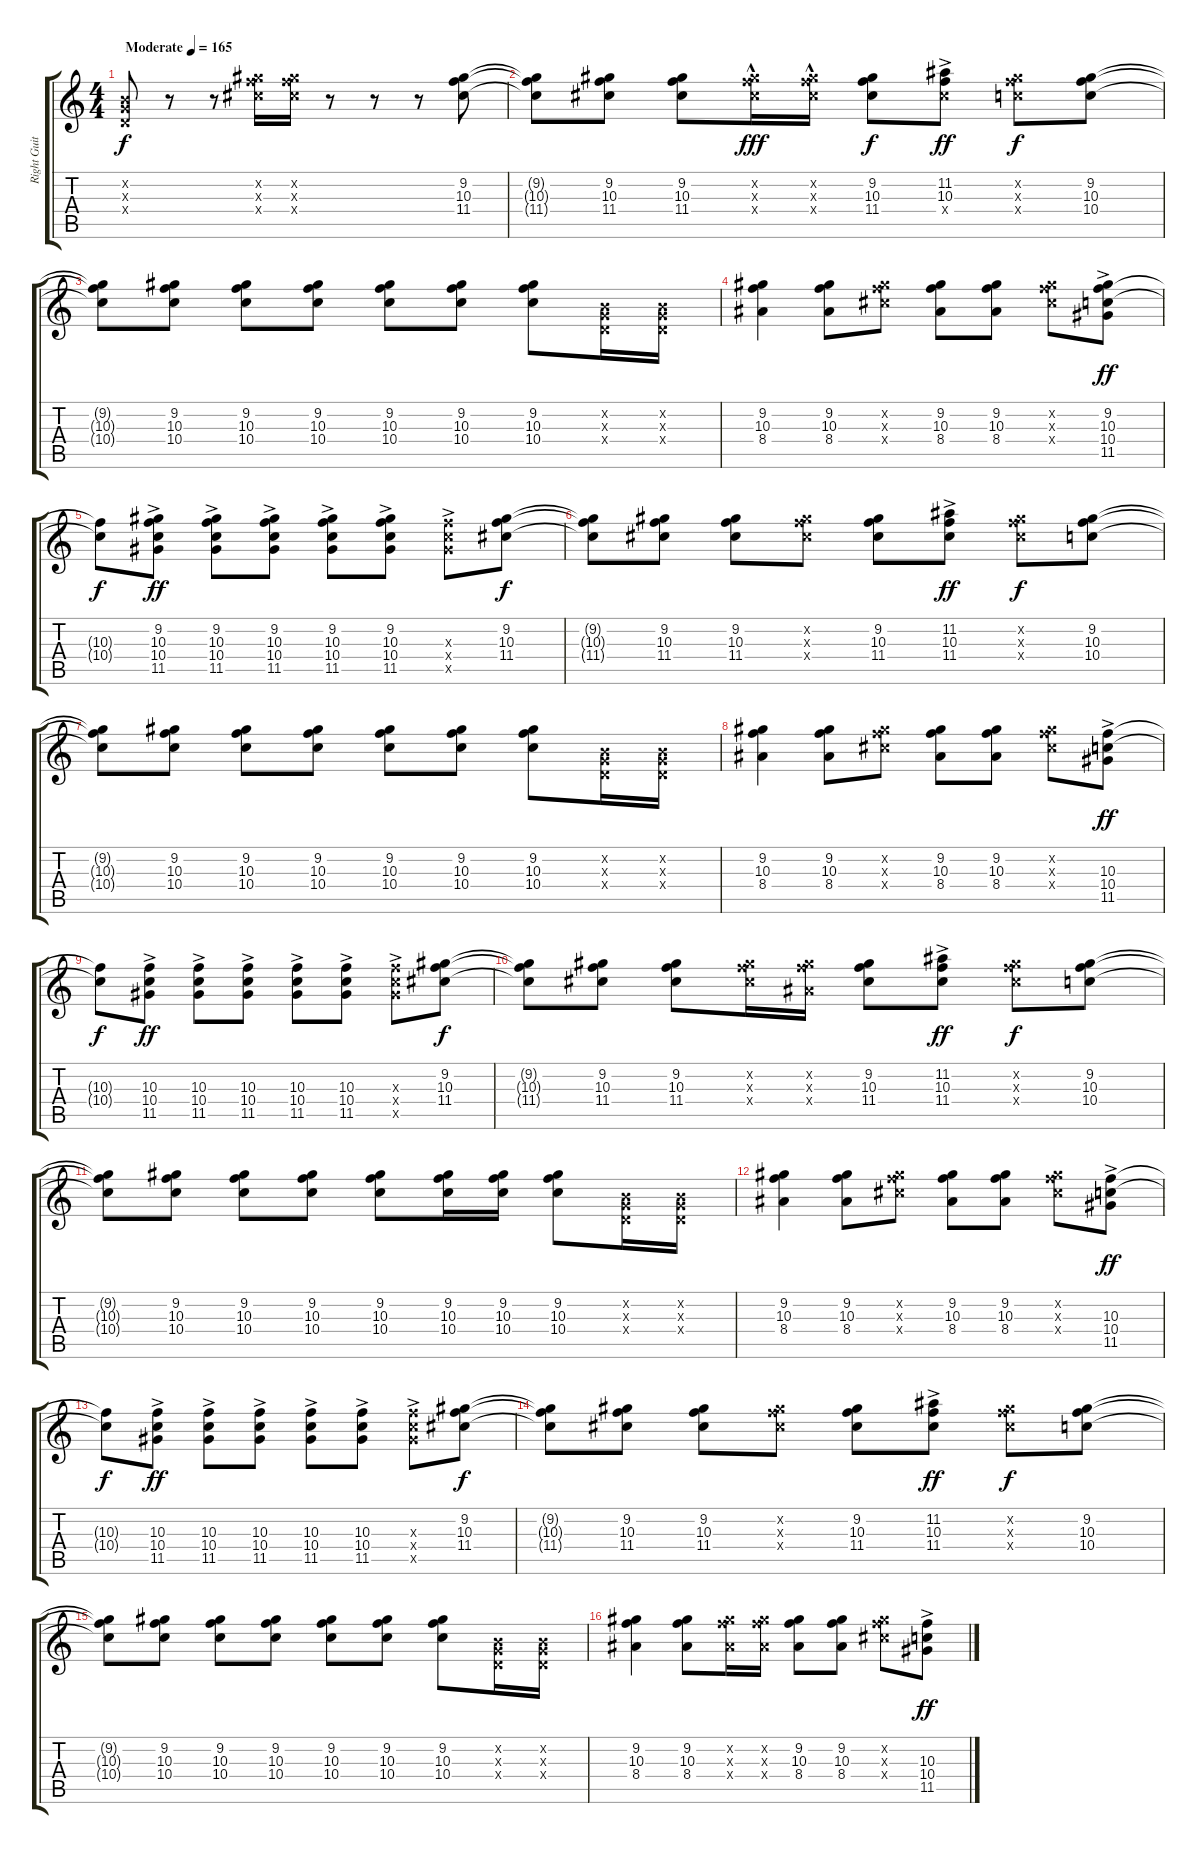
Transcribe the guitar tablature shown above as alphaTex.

\track ("Right Guitar" "Right Guit") {instrument overdrivenguitar}
\staff {score tabs}
\tuning (E4 B3 G3 D3 A2 E2) {hide}
\ts (4 4)
\tempo (165 "Moderate")
\clef g2
\ks c
(0.2{x} 0.3{x} 0.4{x}).8{dy f instrument overdrivenguitar} r.8 r.8 (9.2{x} 10.3{x} 11.4{x}).16 (9.2{x} 10.3{x} 11.4{x}).16 r.8 r.8 r.8 (9.2 10.3 11.4).8 |
(9.2{t} 10.3{t} 11.4{t}).8 (9.2 10.3 11.4).8 (9.2 10.3 11.4).8 (9.2{hac x} 10.3{hac x} 11.4{hac x}).16{dy fff} (9.2{hac x} 10.3{hac x} 11.4{hac x}).16 (9.2 10.3 11.4).8{dy f} (11.2{ac} 10.3 11.4{x}).8{dy ff} (9.2{x} 10.3{x} 10.4{x}).8{dy f} (9.2 10.3 10.4).8 |
(9.2{t} 10.3{t} 10.4{t}).8 (9.2 10.3 10.4).8 (9.2 10.3 10.4).8 (9.2 10.3 10.4).8 (9.2 10.3 10.4).8 (9.2 10.3 10.4).8 (9.2 10.3 10.4).8 (0.2{x} 0.3{x} 0.4{x}).16 (0.2{x} 0.3{x} 0.4{x}).16 |
(9.2 10.3 8.4).4 (9.2 10.3 8.4).8 (9.2{x} 10.3{x} 11.4{x}).8 (9.2 10.3 8.4).8 (9.2 10.3 8.4).8 (9.2{x} 10.3{x} 11.4{x}).8 (9.2 10.3 10.4 11.5{ac}).8{dy ff} |
(10.3{t} 10.4{t}).8{dy f} (9.2 10.3 10.4 11.5{ac}).8{dy ff} (9.2 10.3 10.4 11.5{ac}).8 (9.2 10.3 10.4 11.5{ac}).8 (9.2 10.3 10.4 11.5{ac}).8 (9.2 10.3 10.4 11.5{ac}).8 (10.3{x} 10.4{x} 11.5{ac x}).8 (9.2 10.3 11.4).8{dy f} |
(9.2{t} 10.3{t} 11.4{t}).8 (9.2 10.3 11.4).8 (9.2 10.3 11.4).8 (9.2{x} 10.3{x} 11.4{x}).8 (9.2 10.3 11.4).8 (11.2{ac} 10.3 11.4).8{dy ff} (9.2{x} 10.3{x} 11.4{x}).8{dy f} (9.2 10.3 10.4).8 |
(9.2{t} 10.3{t} 10.4{t}).8 (9.2 10.3 10.4).8 (9.2 10.3 10.4).8 (9.2 10.3 10.4).8 (9.2 10.3 10.4).8 (9.2 10.3 10.4).8 (9.2 10.3 10.4).8 (0.2{x} 0.3{x} 0.4{x}).16 (0.2{x} 0.3{x} 0.4{x}).16 |
(9.2 10.3 8.4).4 (9.2 10.3 8.4).8 (9.2{x} 10.3{x} 11.4{x}).8 (9.2 10.3 8.4).8 (9.2 10.3 8.4).8 (9.2{x} 10.3{x} 11.4{x}).8 (10.3 10.4 11.5{ac}).8{dy ff} |
(10.3{t} 10.4{t}).8{dy f} (10.3 10.4 11.5{ac}).8{dy ff} (10.3 10.4 11.5{ac}).8 (10.3 10.4 11.5{ac}).8 (10.3 10.4 11.5{ac}).8 (10.3 10.4 11.5{ac}).8 (10.3{x} 10.4{x} 11.5{ac x}).8 (9.2 10.3 11.4).8{dy f} |
(9.2{t} 10.3{t} 11.4{t}).8 (9.2 10.3 11.4).8 (9.2 10.3 11.4).8 (9.2{x} 10.3{x} 11.4{x}).16 (9.2{x} 10.3{x} 8.4{x}).16 (9.2 10.3 11.4).8 (11.2{ac} 10.3 11.4).8{dy ff} (9.2{x} 10.3{x} 11.4{x}).8{dy f} (9.2 10.3 10.4).8 |
(9.2{t} 10.3{t} 10.4{t}).8 (9.2 10.3 10.4).8 (9.2 10.3 10.4).8 (9.2 10.3 10.4).8 (9.2 10.3 10.4).8 (9.2 10.3 10.4).16 (9.2 10.3 10.4).16 (9.2 10.3 10.4).8 (0.2{x} 0.3{x} 0.4{x}).16 (0.2{x} 0.3{x} 0.4{x}).16 |
(9.2 10.3 8.4).4 (9.2 10.3 8.4).8 (9.2{x} 10.3{x} 11.4{x}).8 (9.2 10.3 8.4).8 (9.2 10.3 8.4).8 (9.2{x} 10.3{x} 11.4{x}).8 (10.3 10.4 11.5{ac}).8{dy ff} |
(10.3{t} 10.4{t}).8{dy f} (10.3 10.4 11.5{ac}).8{dy ff} (10.3 10.4 11.5{ac}).8 (10.3 10.4 11.5{ac}).8 (10.3 10.4 11.5{ac}).8 (10.3 10.4 11.5{ac}).8 (10.3{x} 10.4{x} 11.5{ac x}).8 (9.2 10.3 11.4).8{dy f} |
(9.2{t} 10.3{t} 11.4{t}).8 (9.2 10.3 11.4).8 (9.2 10.3 11.4).8 (9.2{x} 10.3{x} 11.4{x}).8 (9.2 10.3 11.4).8 (11.2{ac} 10.3 11.4).8{dy ff} (9.2{x} 10.3{x} 11.4{x}).8{dy f} (9.2 10.3 10.4).8 |
(9.2{t} 10.3{t} 10.4{t}).8 (9.2 10.3 10.4).8 (9.2 10.3 10.4).8 (9.2 10.3 10.4).8 (9.2 10.3 10.4).8 (9.2 10.3 10.4).8 (9.2 10.3 10.4).8 (0.2{x} 0.3{x} 0.4{x}).16 (0.2{x} 0.3{x} 0.4{x}).16 |
(9.2 10.3 8.4).4 (9.2 10.3 8.4).8 (9.2{x} 10.3{x} 8.4{x}).16 (9.2{x} 10.3{x} 8.4{x}).16 (9.2 10.3 8.4).8 (9.2 10.3 8.4).8 (9.2{x} 10.3{x} 11.4{x}).8 (10.3 10.4 11.5{ac}).8{dy ff}
